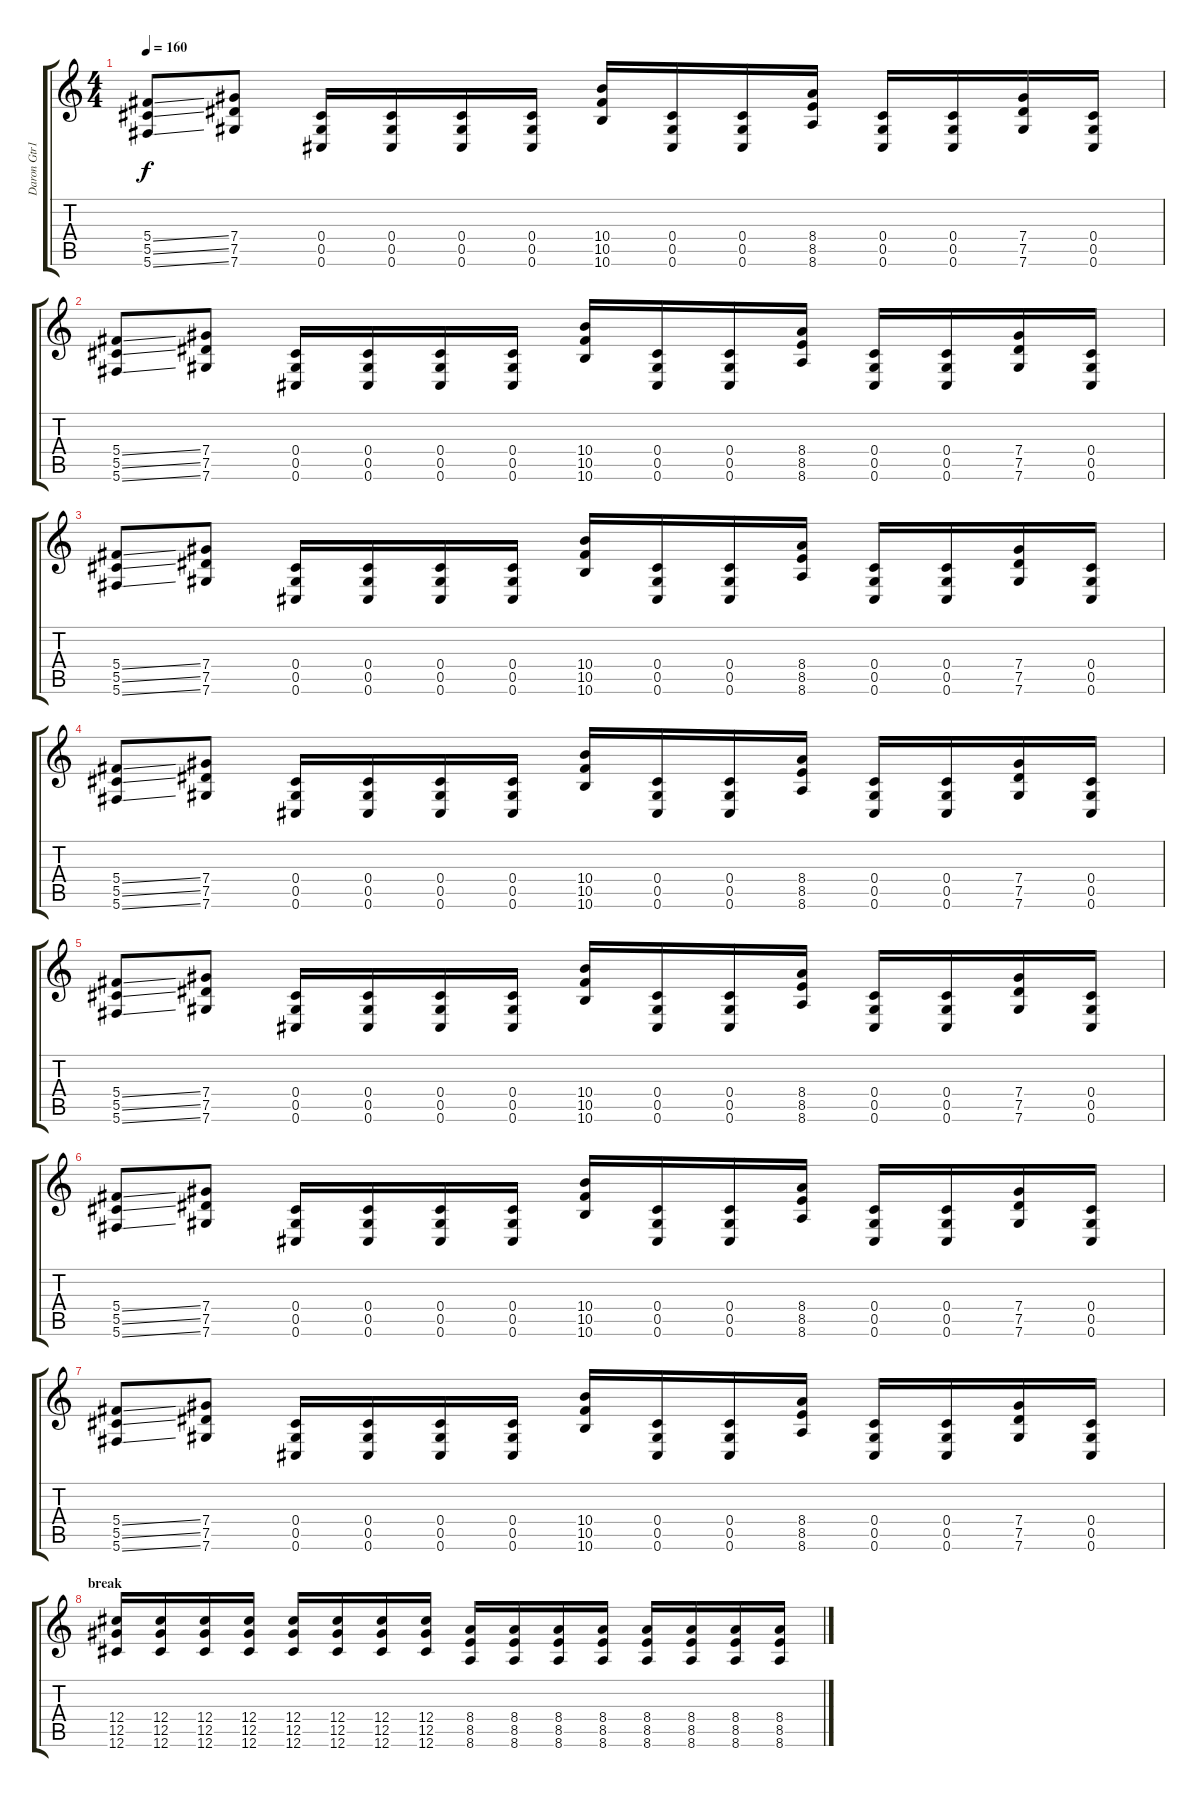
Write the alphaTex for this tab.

\track ("Daron Gtr1" "Daron Gtr1") {instrument distortionguitar}
\staff {score tabs}
\tuning (Eb4 Bb3 Gb3 Db3 Ab2 Db2) {hide}
\ts (4 4)
\tempo 160
\clef g2
\ks c
(5.4{ss} 5.5{ss} 5.6{ss}).8{dy f} (7.4 7.5 7.6).8 (0.4 0.5 0.6).16 (0.4 0.5 0.6).16 (0.4 0.5 0.6).16 (0.4 0.5 0.6).16 (10.4 10.5 10.6).16 (0.4 0.5 0.6).16 (0.4 0.5 0.6).16 (8.4 8.5 8.6).16 (0.4 0.5 0.6).16 (0.4 0.5 0.6).16 (7.4 7.5 7.6).16 (0.4 0.5 0.6).16 |
(5.4{ss} 5.5{ss} 5.6{ss}).8 (7.4 7.5 7.6).8 (0.4 0.5 0.6).16 (0.4 0.5 0.6).16 (0.4 0.5 0.6).16 (0.4 0.5 0.6).16 (10.4 10.5 10.6).16 (0.4 0.5 0.6).16 (0.4 0.5 0.6).16 (8.4 8.5 8.6).16 (0.4 0.5 0.6).16 (0.4 0.5 0.6).16 (7.4 7.5 7.6).16 (0.4 0.5 0.6).16 |
(5.4{ss} 5.5{ss} 5.6{ss}).8 (7.4 7.5 7.6).8 (0.4 0.5 0.6).16 (0.4 0.5 0.6).16 (0.4 0.5 0.6).16 (0.4 0.5 0.6).16 (10.4 10.5 10.6).16 (0.4 0.5 0.6).16 (0.4 0.5 0.6).16 (8.4 8.5 8.6).16 (0.4 0.5 0.6).16 (0.4 0.5 0.6).16 (7.4 7.5 7.6).16 (0.4 0.5 0.6).16 |
(5.4{ss} 5.5{ss} 5.6{ss}).8 (7.4 7.5 7.6).8 (0.4 0.5 0.6).16 (0.4 0.5 0.6).16 (0.4 0.5 0.6).16 (0.4 0.5 0.6).16 (10.4 10.5 10.6).16 (0.4 0.5 0.6).16 (0.4 0.5 0.6).16 (8.4 8.5 8.6).16 (0.4 0.5 0.6).16 (0.4 0.5 0.6).16 (7.4 7.5 7.6).16 (0.4 0.5 0.6).16 |
(5.4{ss} 5.5{ss} 5.6{ss}).8 (7.4 7.5 7.6).8 (0.4 0.5 0.6).16 (0.4 0.5 0.6).16 (0.4 0.5 0.6).16 (0.4 0.5 0.6).16 (10.4 10.5 10.6).16 (0.4 0.5 0.6).16 (0.4 0.5 0.6).16 (8.4 8.5 8.6).16 (0.4 0.5 0.6).16 (0.4 0.5 0.6).16 (7.4 7.5 7.6).16 (0.4 0.5 0.6).16 |
(5.4{ss} 5.5{ss} 5.6{ss}).8 (7.4 7.5 7.6).8 (0.4 0.5 0.6).16 (0.4 0.5 0.6).16 (0.4 0.5 0.6).16 (0.4 0.5 0.6).16 (10.4 10.5 10.6).16 (0.4 0.5 0.6).16 (0.4 0.5 0.6).16 (8.4 8.5 8.6).16 (0.4 0.5 0.6).16 (0.4 0.5 0.6).16 (7.4 7.5 7.6).16 (0.4 0.5 0.6).16 |
(5.4{ss} 5.5{ss} 5.6{ss}).8 (7.4 7.5 7.6).8 (0.4 0.5 0.6).16 (0.4 0.5 0.6).16 (0.4 0.5 0.6).16 (0.4 0.5 0.6).16 (10.4 10.5 10.6).16 (0.4 0.5 0.6).16 (0.4 0.5 0.6).16 (8.4 8.5 8.6).16 (0.4 0.5 0.6).16 (0.4 0.5 0.6).16 (7.4 7.5 7.6).16 (0.4 0.5 0.6).16 |
\section ("" "break")
(12.4 12.5 12.6).16 (12.4 12.5 12.6).16 (12.4 12.5 12.6).16 (12.4 12.5 12.6).16 (12.4 12.5 12.6).16 (12.4 12.5 12.6).16 (12.4 12.5 12.6).16 (12.4 12.5 12.6).16 (8.4 8.5 8.6).16 (8.4 8.5 8.6).16 (8.4 8.5 8.6).16 (8.4 8.5 8.6).16 (8.4 8.5 8.6).16 (8.4 8.5 8.6).16 (8.4 8.5 8.6).16 (8.4 8.5 8.6).16
